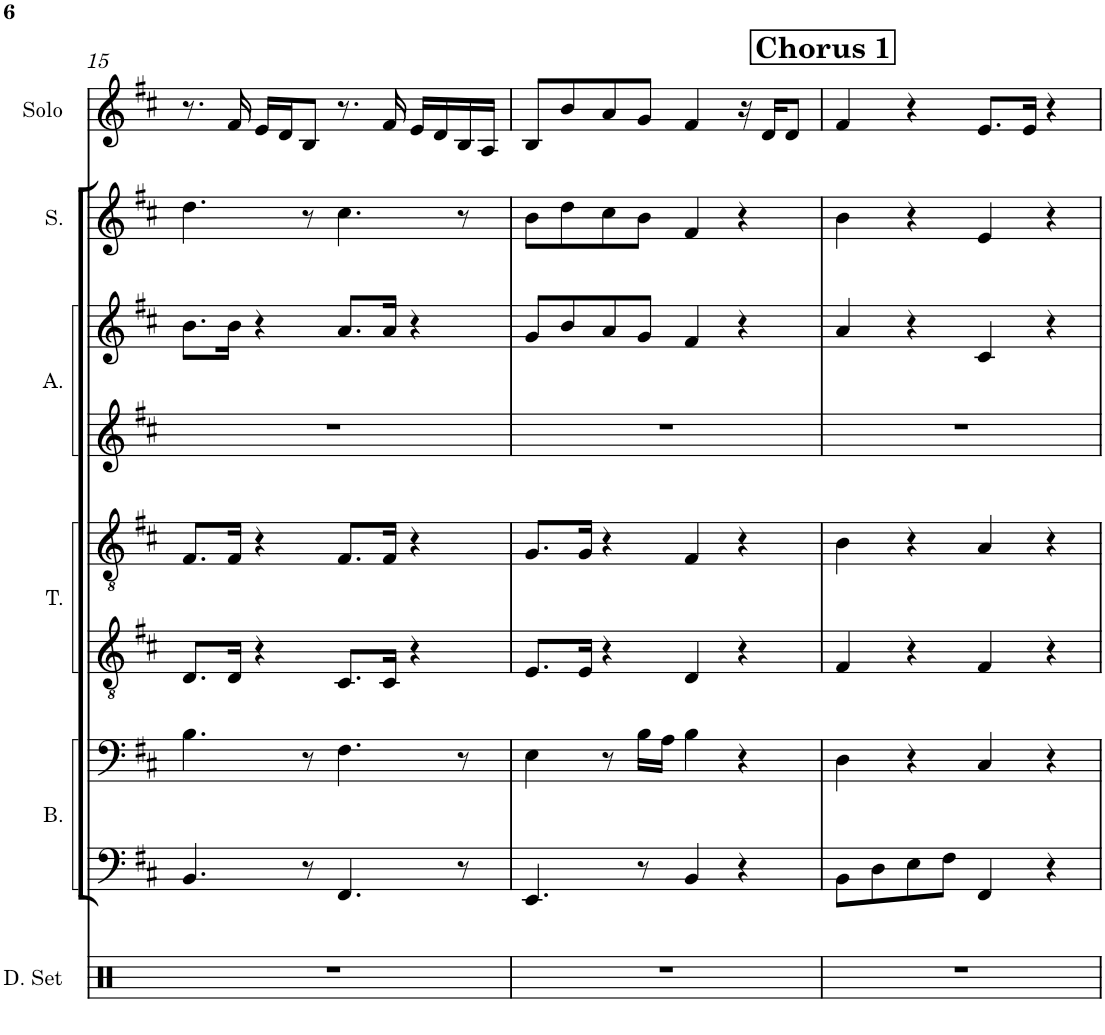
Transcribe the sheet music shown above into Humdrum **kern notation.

**kern	**kern	**kern	**kern	**kern	**kern	**kern	**kern	**kern
*part6	*part5	*part5	*part4	*part4	*part3	*part3	*part2	*part1
*staff9	*staff8	*staff7	*staff6	*staff5	*staff4	*staff3	*staff2	*staff1
*I"Drumset	*I"Bass	*	*I"Tenor	*	*I"Alto	*	*I"Soprano	*I"Solo
*I'D. Set	*I'B.	*	*I'T.	*	*I'A.	*	*I'S.	*I'Solo
!!LO:PB:g=z
*clefX	*clefF4	*clefF4	*clefGv2	*clefGv2	*clefG2	*clefG2	*clefG2	*clefG2
*k[]	*k[f#c#]	*k[f#c#]	*k[f#c#]	*k[f#c#]	*k[f#c#]	*k[f#c#]	*k[f#c#]	*k[f#c#]
*M4/4	*M4/4	*M4/4	*M4/4	*M4/4	*M4/4	*M4/4	*M4/4	*M4/4
=15	=15	=15	=15	=15	=15	=15	=15	=15
1r	4.BB/	4.B\	8.D/L	8.F#/L	1r	8.b\L	4.dd\	8.r
.	.	.	16D/Jk	16F#/Jk	.	16b\Jk	.	16f#/
.	.	.	4r	4r	.	4r	.	16e/LL
.	.	.	.	.	.	.	.	16d/J
.	8r	8r	.	.	.	.	8r	8B/J
.	4.FF#/	4.F#\	8.C#/L	8.F#/L	.	8.a/L	4.cc#\	8.r
.	.	.	16C#/Jk	16F#/Jk	.	16a/Jk	.	16f#/
.	.	.	4r	4r	.	4r	.	16e/LL
.	.	.	.	.	.	.	.	16d/
.	8r	8r	.	.	.	.	8r	16B/
.	.	.	.	.	.	.	.	16A/JJ
=16	=16	=16	=16	=16	=16	=16	=16	=16
1r	4.EE/	4E\	8.E/L	8.G/L	1r	8g/L	8b\L	8B/L
.	.	.	.	.	.	8b/	8dd\	8b/
.	.	.	16E/Jk	16G/Jk	.	.	.	.
.	.	8r	4r	4r	.	8a/	8cc#\	8a/
.	8r	16B\LL	.	.	.	8g/J	8b\J	8g/J
.	.	16A\JJ	.	.	.	.	.	.
.	4BB/	4B\	4D/	4F#/	.	4f#/	4f#/	4f#/
.	4r	4r	4r	4r	.	4r	4r	16r
.	.	.	.	.	.	.	.	16d/KL
.	.	.	.	.	.	.	.	8d/J
!!LO:REH:place=s1:a:B:cj:fs=14:t=Chorus 1
=17	=17	=17	=17	=17	=17	=17	=17	=17
1r	8BB\L	4D\	4F#/	4B\	1r	4a/	4b\	4f#/
.	8D\	.	.	.	.	.	.	.
.	8E\	4r	4r	4r	.	4r	4r	4r
.	8F#\J	.	.	.	.	.	.	.
.	4FF#/	4C#/	4F#/	4A/	.	4c#/	4e/	8.e/L
.	.	.	.	.	.	.	.	16e/Jk
.	4r	4r	4r	4r	.	4r	4r	4r
=	=	=	=	=	=	=	=	=
*-	*-	*-	*-	*-	*-	*-	*-	*-
